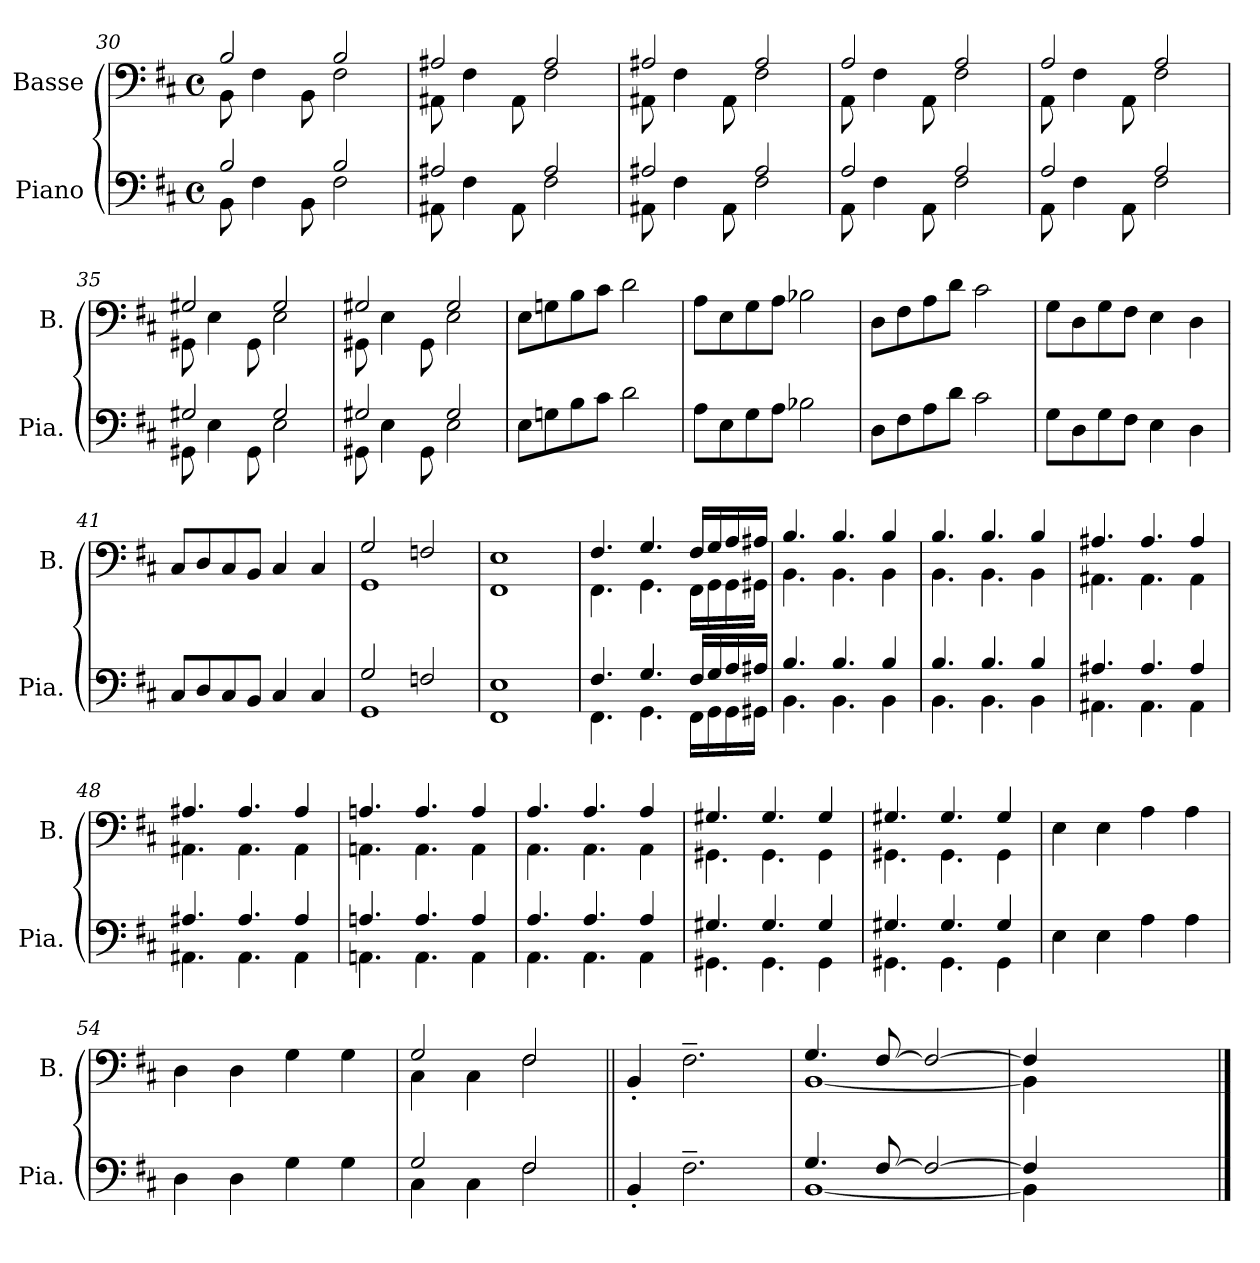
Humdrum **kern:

**kern	**kern
*part2	*part1
*staff2	*staff1
*I"Piano	*I"Basse
*I'Pia.	*I'B.
*clefF4	*clefF4
*k[f#c#]	*k[f#c#]
*M4/4	*M4/4
*met(c)	*met(c)
=30	=30
*^	*^
2B/	8BB\	2B/	8BB\
.	4F#\	.	4F#\
.	8BB\	.	8BB\
2B/	2F#\	2B/	2F#\
=31	=31	=31	=31
2A#X/	8AA#X\	2A#X/	8AA#X\
.	4F#\	.	4F#\
.	8AA#\	.	8AA#\
2A#/	2F#\	2A#/	2F#\
=32	=32	=32	=32
2A#X/	8AA#X\	2A#X/	8AA#X\
.	4F#\	.	4F#\
.	8AA#\	.	8AA#\
2A#/	2F#\	2A#/	2F#\
=33	=33	=33	=33
2A/	8AA\	2A/	8AA\
.	4F#\	.	4F#\
.	8AA\	.	8AA\
2A/	2F#\	2A/	2F#\
=34	=34	=34	=34
2A/	8AA\	2A/	8AA\
.	4F#\	.	4F#\
.	8AA\	.	8AA\
2A/	2F#\	2A/	2F#\
!!LO:LB:g=z	!!
=35	=35	=35	=35
2G#X/	8GG#X\	2G#X/	8GG#X\
.	4E\	.	4E\
.	8GG#\	.	8GG#\
2G#/	2E\	2G#/	2E\
=36	=36	=36	=36
2G#X/	8GG#X\	2G#X/	8GG#X\
.	4E\	.	4E\
.	8GG#\	.	8GG#\
2G#/	2E\	2G#/	2E\
*v	*v	*	*
*	*v	*v
=37	=37
8E\L	8E\L
8Gn\	8Gn\
8B\	8B\
8c#\J	8c#\J
2d\	2d\
=38	=38
8A\L	8A\L
8E\	8E\
8G\	8G\
8A\J	8A\J
2B-X\	2B-X\
=39	=39
8D\L	8D\L
8F#\	8F#\
8A\	8A\
8d\J	8d\J
2c#\	2c#\
=40	=40
8G\L	8G\L
8D\	8D\
8G\	8G\
8F#\J	8F#\J
4E\	4E\
4D\	4D\
=41	=41
8C#/L	8C#/L
8D/	8D/
8C#/	8C#/
8BB/J	8BB/J
4C#/	4C#/
4C#/	4C#/
!!LO:LB:g=z
=42	=42
*^	*^
2G/	1GG	2G/	1GG
2Fn/	.	2Fn/	.
*v	*v	*	*
*	*v	*v
=43	=43
1FF# 1E	1FF# 1E
=44	=44
*^	*^
4.F#/	4.FF#\	4.F#/	4.FF#\
4.G/	4.GG\	4.G/	4.GG\
16F#/LL	16FF#\LL	16F#/LL	16FF#\LL
16G/	16GG\	16G/	16GG\
16A/	16GG\	16A/	16GG\
16A#X/JJ	16GG#X\JJ	16A#X/JJ	16GG#X\JJ
=45	=45	=45	=45
4.B/	4.BB\	4.B/	4.BB\
4.B/	4.BB\	4.B/	4.BB\
4B/	4BB\	4B/	4BB\
=46	=46	=46	=46
4.B/	4.BB\	4.B/	4.BB\
4.B/	4.BB\	4.B/	4.BB\
4B/	4BB\	4B/	4BB\
=47	=47	=47	=47
4.A#X/	4.AA#X\	4.A#X/	4.AA#X\
4.A#/	4.AA#\	4.A#/	4.AA#\
4A#/	4AA#\	4A#/	4AA#\
=48	=48	=48	=48
4.A#X/	4.AA#X\	4.A#X/	4.AA#X\
4.A#/	4.AA#\	4.A#/	4.AA#\
4A#/	4AA#\	4A#/	4AA#\
=49	=49	=49	=49
4.An/	4.AAn\	4.An/	4.AAn\
4.A/	4.AA\	4.A/	4.AA\
4A/	4AA\	4A/	4AA\
=50	=50	=50	=50
4.A/	4.AA\	4.A/	4.AA\
4.A/	4.AA\	4.A/	4.AA\
4A/	4AA\	4A/	4AA\
!!LO:LB:g=z	!!
=51	=51	=51	=51
4.G#X/	4.GG#X\	4.G#X/	4.GG#X\
4.G#/	4.GG#\	4.G#/	4.GG#\
4G#/	4GG#\	4G#/	4GG#\
=52	=52	=52	=52
4.G#X/	4.GG#X\	4.G#X/	4.GG#X\
4.G#/	4.GG#\	4.G#/	4.GG#\
4G#/	4GG#\	4G#/	4GG#\
*v	*v	*	*
*	*v	*v
=53	=53
4E\	4E\
4E\	4E\
4A\	4A\
4A\	4A\
=54	=54
4D\	4D\
4D\	4D\
4G\	4G\
4G\	4G\
=55	=55
*^	*^
2G/	4C#\	2G/	4C#\
.	4C#\	.	4C#\
2F#/	2F#\	2F#/	2F#\
*v	*v	*	*
*	*v	*v
=56||	=56||
4BB'/	4BB'/
2.F#~\	2.F#~\
=57	=57
*^	*^
4.G/	[1BB	4.G/	[1BB
[8F#/	.	[8F#/	.
2F#/_	.	2F#/_	.
=58	=58	=58	=58
4F#/]	4BB\]	4F#/]	4BB\]
4ryy	4ryy	4ryy	4ryy
2ryy	2ryy	2ryy	2ryy
*v	*v	*	*
*	*v	*v
==	==
*-	*-
